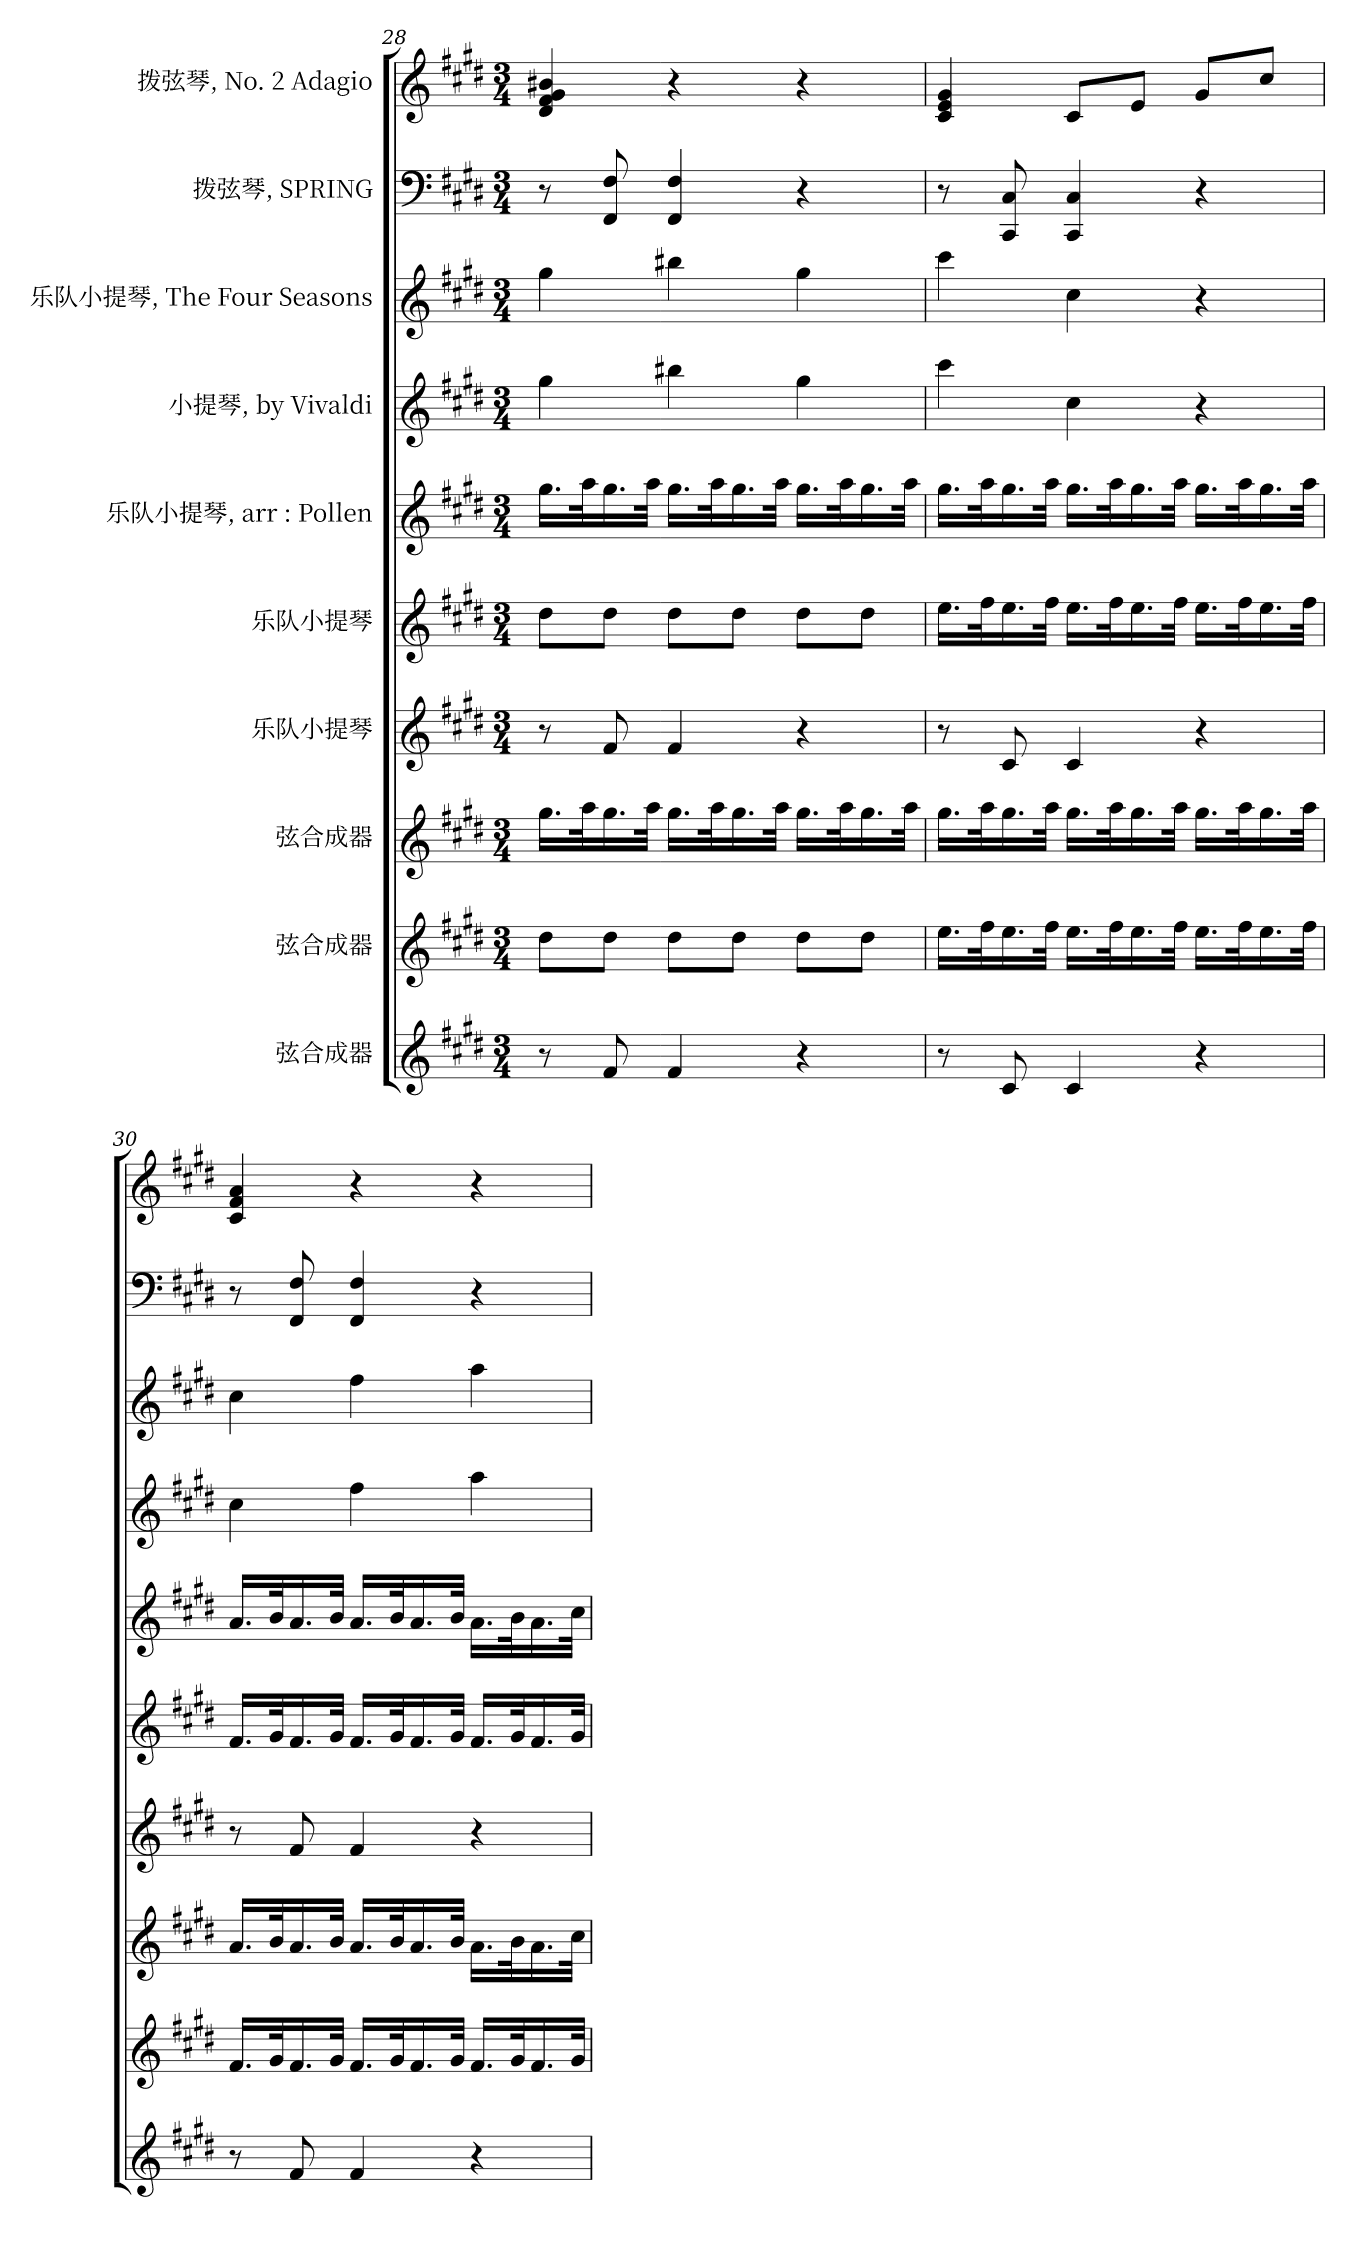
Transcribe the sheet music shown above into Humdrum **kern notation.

**kern	**kern	**kern	**kern	**kern	**kern	**kern	**kern	**kern	**kern
*part10	*part9	*part8	*part7	*part6	*part5	*part4	*part3	*part2	*part1
*staff10	*staff9	*staff8	*staff7	*staff6	*staff5	*staff4	*staff3	*staff2	*staff1
*I"弦合成器	*I"弦合成器	*I"弦合成器	*I"乐队小提琴	*I"乐队小提琴	*I"乐队小提琴, arr : Pollen	*I"小提琴, by Vivaldi	*I"乐队小提琴, The Four Seasons	*I"拨弦琴, SPRING	*I"拨弦琴, No. 2 Adagio
!!LO:PB:g=z
*clefG2	*clefG2	*clefG2	*clefG2	*clefG2	*clefG2	*clefG2	*clefG2	*clefF4	*clefG2
*k[f#c#g#d#]	*k[f#c#g#d#]	*k[f#c#g#d#]	*k[f#c#g#d#]	*k[f#c#g#d#]	*k[f#c#g#d#]	*k[f#c#g#d#]	*k[f#c#g#d#]	*k[f#c#g#d#]	*k[f#c#g#d#]
*M3/4	*M3/4	*M3/4	*M3/4	*M3/4	*M3/4	*M3/4	*M3/4	*M3/4	*M3/4
=28	=28	=28	=28	=28	=28	=28	=28	=28	=28
8r	8dd#\L	16.gg#\LL	8r	8dd#\L	16.gg#\LL	4gg#\	4gg#\	8r	4d#/ 4f#/ 4g#/ 4b#X/
.	.	32aa\K	.	.	32aa\K	.	.	.	.
8f#/	8dd#\J	16.gg#\	8f#/	8dd#\J	16.gg#\	.	.	8FF#/ 8F#/	.
.	.	32aa\JJk	.	.	32aa\JJk	.	.	.	.
4f#/	8dd#\L	16.gg#\LL	4f#/	8dd#\L	16.gg#\LL	4bb#X\	4bb#X\	4FF#/ 4F#/	4r
.	.	32aa\K	.	.	32aa\K	.	.	.	.
.	8dd#\J	16.gg#\	.	8dd#\J	16.gg#\	.	.	.	.
.	.	32aa\JJk	.	.	32aa\JJk	.	.	.	.
4r	8dd#\L	16.gg#\LL	4r	8dd#\L	16.gg#\LL	4gg#\	4gg#\	4r	4r
.	.	32aa\K	.	.	32aa\K	.	.	.	.
.	8dd#\J	16.gg#\	.	8dd#\J	16.gg#\	.	.	.	.
.	.	32aa\JJk	.	.	32aa\JJk	.	.	.	.
=29	=29	=29	=29	=29	=29	=29	=29	=29	=29
8r	16.ee\LL	16.gg#\LL	8r	16.ee\LL	16.gg#\LL	4ccc#\	4ccc#\	8r	4c#/ 4e/ 4g#/
.	32ff#\K	32aa\K	.	32ff#\K	32aa\K	.	.	.	.
8c#/	16.ee\	16.gg#\	8c#/	16.ee\	16.gg#\	.	.	8CC#/ 8C#/	.
.	32ff#\JJk	32aa\JJk	.	32ff#\JJk	32aa\JJk	.	.	.	.
4c#/	16.ee\LL	16.gg#\LL	4c#/	16.ee\LL	16.gg#\LL	4cc#\	4cc#\	4CC#/ 4C#/	8c#/L
.	32ff#\K	32aa\K	.	32ff#\K	32aa\K	.	.	.	.
.	16.ee\	16.gg#\	.	16.ee\	16.gg#\	.	.	.	8e/J
.	32ff#\JJk	32aa\JJk	.	32ff#\JJk	32aa\JJk	.	.	.	.
4r	16.ee\LL	16.gg#\LL	4r	16.ee\LL	16.gg#\LL	4r	4r	4r	8g#/L
.	32ff#\K	32aa\K	.	32ff#\K	32aa\K	.	.	.	.
.	16.ee\	16.gg#\	.	16.ee\	16.gg#\	.	.	.	8cc#/J
.	32ff#\JJk	32aa\JJk	.	32ff#\JJk	32aa\JJk	.	.	.	.
!!LO:PB:g=z
=30	=30	=30	=30	=30	=30	=30	=30	=30	=30
8r	16.f#/LL	16.a/LL	8r	16.f#/LL	16.a/LL	4cc#\	4cc#\	8r	4c#/ 4f#/ 4a/
.	32g#/K	32b/K	.	32g#/K	32b/K	.	.	.	.
8f#/	16.f#/	16.a/	8f#/	16.f#/	16.a/	.	.	8FF#/ 8F#/	.
.	32g#/JJk	32b/JJk	.	32g#/JJk	32b/JJk	.	.	.	.
4f#/	16.f#/LL	16.a/LL	4f#/	16.f#/LL	16.a/LL	4ff#\	4ff#\	4FF#/ 4F#/	4r
.	32g#/K	32b/K	.	32g#/K	32b/K	.	.	.	.
.	16.f#/	16.a/	.	16.f#/	16.a/	.	.	.	.
.	32g#/JJk	32b/JJk	.	32g#/JJk	32b/JJk	.	.	.	.
4r	16.f#/LL	16.a\LL	4r	16.f#/LL	16.a\LL	4aa\	4aa\	4r	4r
.	32g#/K	32b\K	.	32g#/K	32b\K	.	.	.	.
.	16.f#/	16.a\	.	16.f#/	16.a\	.	.	.	.
.	32g#/JJk	32cc#\JJk	.	32g#/JJk	32cc#\JJk	.	.	.	.
=	=	=	=	=	=	=	=	=	=
*-	*-	*-	*-	*-	*-	*-	*-	*-	*-
